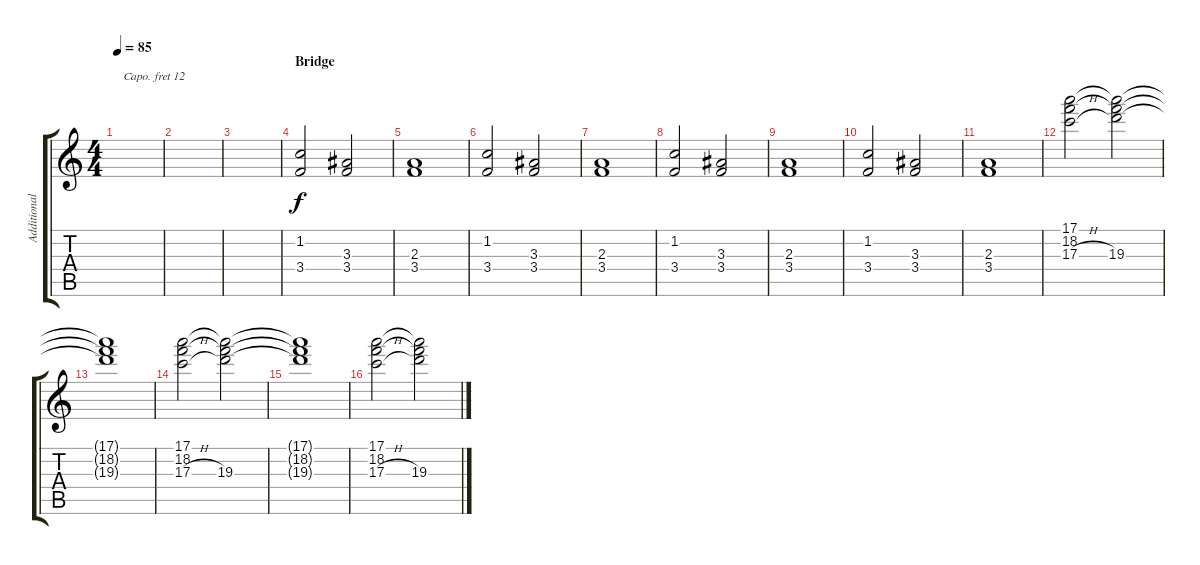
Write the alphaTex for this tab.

\track ("Additional Keys" "Additional") {instrument pad1newage}
\staff {score tabs}
\capo 12
\tuning (E4 B3 G3 D3 A2 E2) {hide}
\ts (4 4)
\tempo 85
\clef g2
\ks c
|
|
|
\section ("" "Bridge")
(1.2 3.4).2 (3.3 3.4).2 |
(2.3 3.4).1 |
(1.2 3.4).2 (3.3 3.4).2 |
(2.3 3.4).1 |
(1.2 3.4).2 (3.3 3.4).2 |
(2.3 3.4).1 |
(1.2 3.4).2 (3.3 3.4).2 |
(2.3 3.4).1 |
(17.1 18.2 17.3{h}).2{volume 16 instrument rockorgan} (17.1{t} 18.2{t} 19.3).2 |
(17.1{t} 18.2{t} 19.3{t}).1 |
(17.1 18.2 17.3{h}).2 (17.1{t} 18.2{t} 19.3).2 |
(17.1{t} 18.2{t} 19.3{t}).1 |
(17.1 18.2 17.3{h}).2 (17.1{t} 18.2{t} 19.3).2
